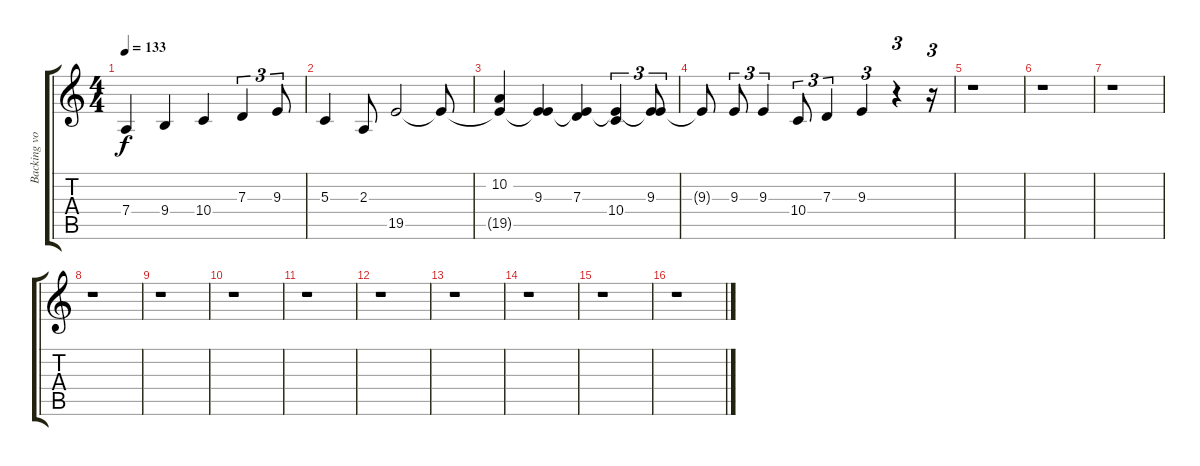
\track ("Backing vocals" "Backing vo") {instrument stringensemble1}
\staff {score tabs}
\tuning (E4 B3 G3 D3 A2 E2) {hide}
\ts (4 4)
\tempo 133
\clef g2
\ks c
7.4.4{dy f} 9.4.4 10.4.4 7.3.4{tu (3 2)} 9.3.8{tu (3 2)} |
5.3.4 2.3.8 19.5.2 19.5{t}.8 |
(10.2 19.5{t}).4 (9.3 19.5{t}).4 (7.3 19.5{t}).4 (10.4 19.5{t}).4{tu (3 2)} (9.3 19.5{t}).8{tu (3 2)} |
9.3{t}.8 9.3.8{tu (3 2)} 9.3.4{tu (3 2)} 10.4.8{tu (3 2)} 7.3.4{tu (3 2)} 9.3.4{tu (3 2)} r.4{tu (3 2)} r.16{tu (3 2)} |
r.1 |
r.1 |
r.1 |
r.1 |
r.1 |
r.1 |
r.1 |
r.1 |
r.1 |
r.1 |
r.1 |
r.1
